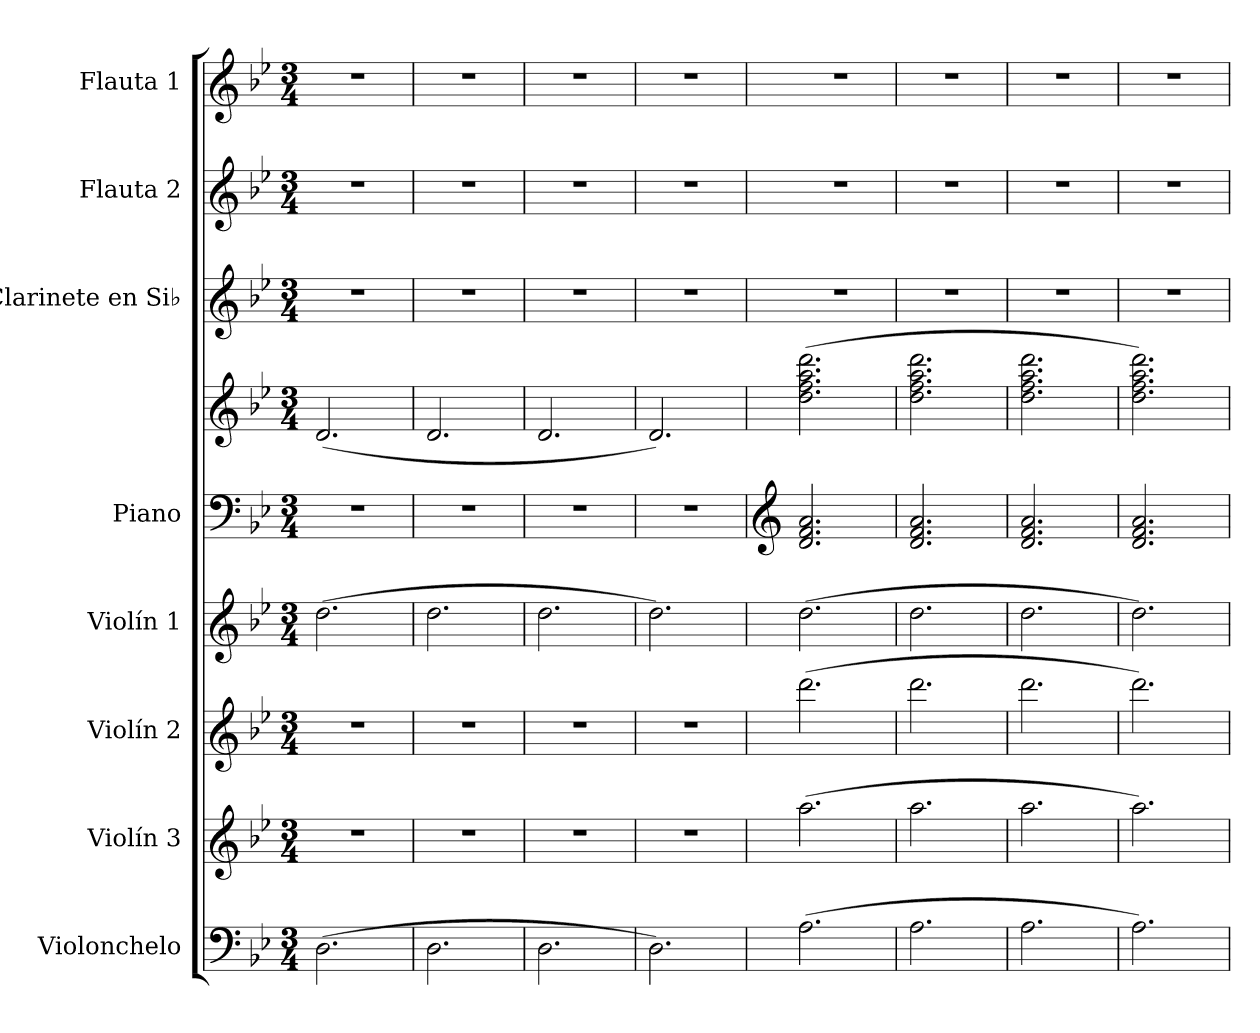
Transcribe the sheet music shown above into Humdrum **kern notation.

**kern	**kern	**kern	**kern	**kern	**kern	**kern	**kern	**kern
*part8	*part7	*part6	*part5	*part4	*part4	*part3	*part2	*part1
*staff9	*staff8	*staff7	*staff6	*staff5	*staff4	*staff3	*staff2	*staff1
*I"Violonchelo	*I"Violín 3	*I"Violín 2	*I"Violín 1	*I"Piano	*	*I"Clarinete en Si♭	*I"Flauta 2	*I"Flauta 1
*I'Vc.	*I'Vln.	*I'Vln.	*I'Vln.	*I'Pno.	*	*I'Cl. Si♭	*I'Fl.	*I'Fl.
*clefF4	*clefG2	*clefG2	*clefG2	*clefF4	*clefG2	*clefG2	*clefG2	*clefG2
*	*	*	*	*	*	*ITrd1c2	*	*
*k[b-e-]	*k[b-e-]	*k[b-e-]	*k[b-e-]	*k[b-e-]	*k[b-e-]	*k[b-e-a-d-]	*k[b-e-]	*k[b-e-]
*M3/4	*M3/4	*M3/4	*M3/4	*M3/4	*M3/4	*M3/4	*M3/4	*M3/4
*MM180	*MM180	*MM180	*MM180	*MM180	*MM180	*MM180	*MM180	*MM180
=1	=1	=1	=1	=1	=1	=1	=1	=1
(>2.D\	2.r	2.r	(>2.dd\	2.r	(>2.d/	2.r	2.r	2.r
=2	=2	=2	=2	=2	=2	=2	=2	=2
2.D\	2.r	2.r	2.dd\	2.r	2.d/	2.r	2.r	2.r
=3	=3	=3	=3	=3	=3	=3	=3	=3
2.D\	2.r	2.r	2.dd\	2.r	2.d/	2.r	2.r	2.r
=4	=4	=4	=4	=4	=4	=4	=4	=4
2.D\)	2.r	2.r	2.dd\)	2.r	2.d/)	2.r	2.r	2.r
=5	=5	=5	=5	=5	=5	=5	=5	=5
*	*	*	*	*clefG2	*	*	*	*
(>2.A\	(>2.aa\	(>2.ddd\	(>2.dd\	2.d/ 2.f/ 2.a/	(>2.dd\ 2.ff\ 2.aa\ 2.ddd\	2.r	2.r	2.r
=6	=6	=6	=6	=6	=6	=6	=6	=6
2.A\	2.aa\	2.ddd\	2.dd\	2.d/ 2.f/ 2.a/	2.dd\ 2.ff\ 2.aa\ 2.ddd\	2.r	2.r	2.r
=7	=7	=7	=7	=7	=7	=7	=7	=7
2.A\	2.aa\	2.ddd\	2.dd\	2.d/ 2.f/ 2.a/	2.dd\ 2.ff\ 2.aa\ 2.ddd\	2.r	2.r	2.r
=8	=8	=8	=8	=8	=8	=8	=8	=8
2.A\)	2.aa\)	2.ddd\)	2.dd\)	2.d/ 2.f/ 2.a/	2.dd\ 2.ff\ 2.aa\ 2.ddd\)	2.r	2.r	2.r
=	=	=	=	=	=	=	=	=
*-	*-	*-	*-	*-	*-	*-	*-	*-
